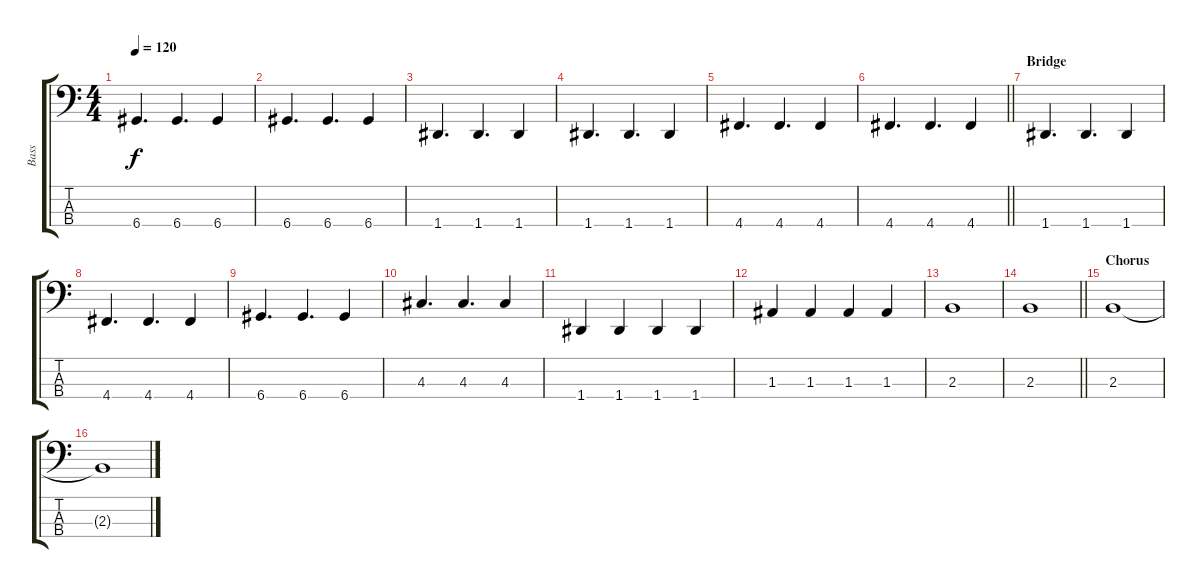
\track ("Bass" "Bass") {instrument electricbassfinger}
\staff {score tabs}
\tuning (G2 D2 A1 D1) {hide}
\ts (4 4)
\tempo 120
\clef f4
\ks c
6.4.4{d dy f} 6.4.4{d} 6.4.4 |
6.4.4{d} 6.4.4{d} 6.4.4 |
1.4.4{d} 1.4.4{d} 1.4.4 |
1.4.4{d} 1.4.4{d} 1.4.4 |
4.4.4{d} 4.4.4{d} 4.4.4 |
\barLineRight lightlight
4.4.4{d} 4.4.4{d} 4.4.4 |
\section ("" "Bridge")
1.4.4{d} 1.4.4{d} 1.4.4 |
4.4.4{d} 4.4.4{d} 4.4.4 |
6.4.4{d} 6.4.4{d} 6.4.4 |
4.3.4{d} 4.3.4{d} 4.3.4 |
1.4.4 1.4.4 1.4.4 1.4.4 |
1.3.4 1.3.4 1.3.4 1.3.4 |
2.3.1 |
\barLineRight lightlight
2.3.1 |
\section ("" "Chorus")
2.3.1 |
2.3{t}.1
